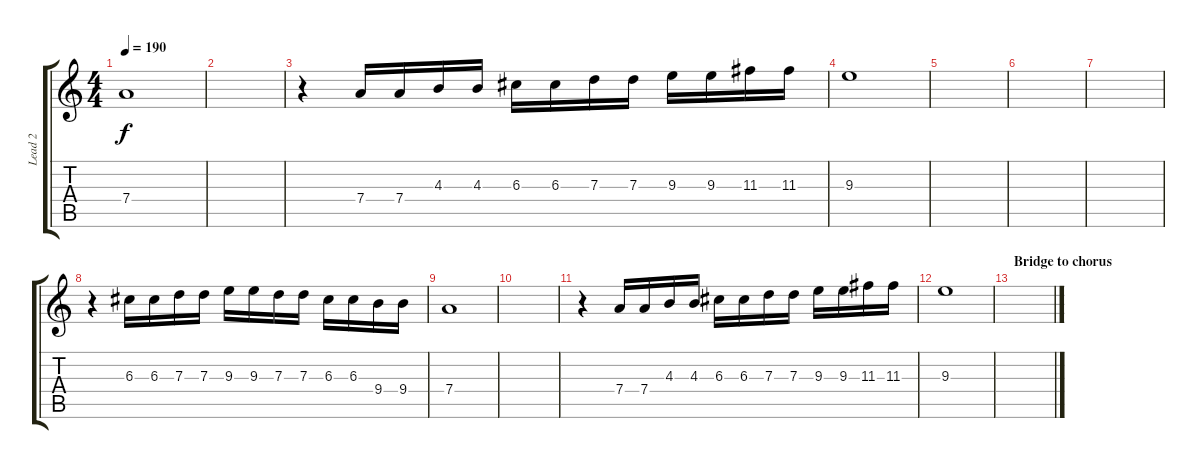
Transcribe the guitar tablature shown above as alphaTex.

\track ("Lead 2" "Lead 2") {instrument distortionguitar}
\staff {score tabs}
\tuning (E4 B3 G3 D3 A2 E2) {hide}
\ts (4 4)
\tempo 190
\clef g2
\ks c
7.4.1{dy f} |
|
r.4 7.4.16 7.4.16 4.3.16 4.3.16 6.3.16 6.3.16 7.3.16 7.3.16 9.3.16 9.3.16 11.3.16 11.3.16 |
9.3.1 |
|
|
|
r.4{volume 10 instrument distortionguitar} 6.3.16 6.3.16 7.3.16 7.3.16 9.3.16 9.3.16 7.3.16 7.3.16 6.3.16 6.3.16 9.4.16 9.4.16 |
7.4.1 |
|
r.4 7.4.16 7.4.16 4.3.16 4.3.16 6.3.16 6.3.16 7.3.16 7.3.16 9.3.16 9.3.16 11.3.16 11.3.16 |
9.3.1 |
\section ("" "Bridge to chorus")
